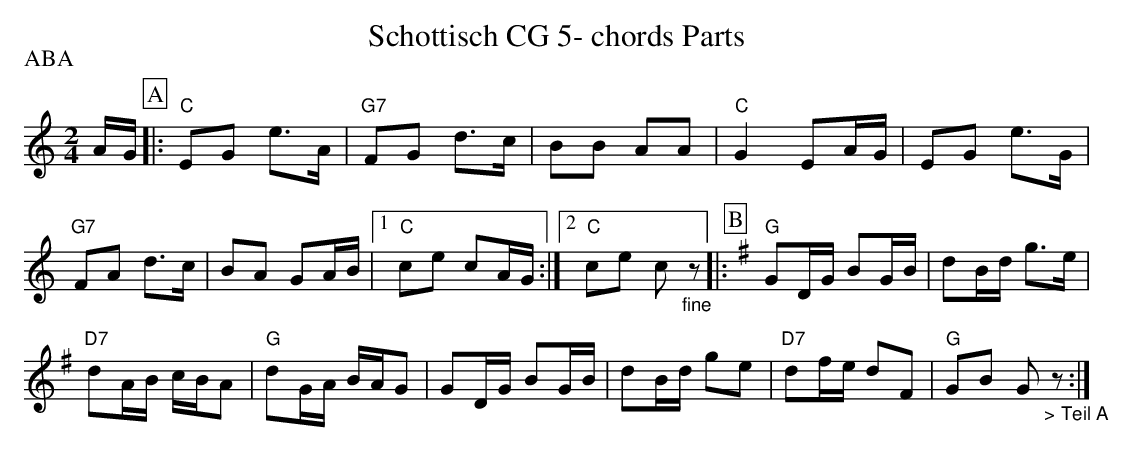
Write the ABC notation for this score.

X:1
T:Schottisch CG 5- chords Parts
P:ABA
M:2/4
L:1/16
K:Cmaj%%MIDI gchordon
AG [P:A] |: "C"E2G2 e3A | "G7"F2G2 d3c | B2B2 A2A2 | "C"G4 E2AG | E2G2 e3G |
"G7"F2A2 d3c | B2A2 G2AB |1 "C"c2e2 c2AG :|2 "C"c2e2 c2"_fine"z2 |: [P:B] [K:Gmaj] "G"G2DG B2GB | d2Bd g3e |
"D7"d2AB cBA2 | "G"d2GA BAG2 | G2DG B2GB | d2Bd g2e2 | "D7"d2fe d2F2 | "G"G2B2 G2"_> Teil A"z2 :|
